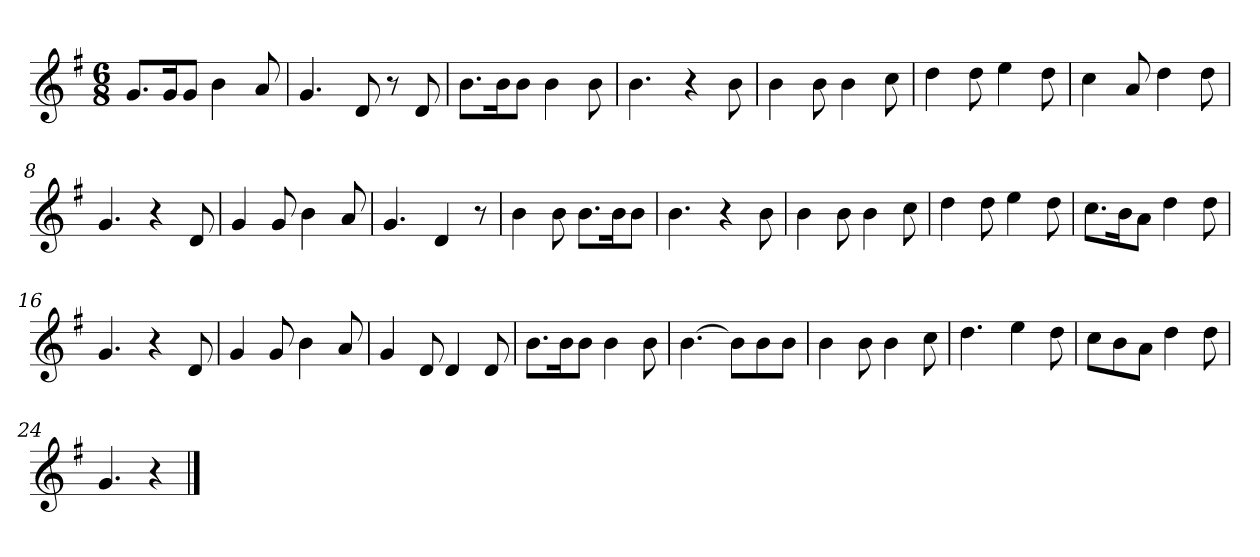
**kern
*part1
*staff1
*k[f#]
*M6/8
*MM120
=1
8.gL
16gK
8gJ
4b
8a
=2
4.g
8d
8r
8d
=3
8.bL
16bK
8bJ
4b
8b
=4
4.b
4r
8b
=5
4b
8b
4b
8cc
=6
4dd
8dd
4ee
8dd
=7
4cc
8a
4dd
8dd
=8
4.g
4r
8d
=9
4g
8g
4b
8a
=10
4.g
4d
8r
=11
4b
8b
8.bL
16bK
8bJ
=12
4.b
4r
8b
=13
4b
8b
4b
8cc
=14
4dd
8dd
4ee
8dd
=15
8.ccL
16bK
8aJ
4dd
8dd
=16
4.g
4r
8d
=17
4g
8g
4b
8a
=18
4g
8d
4d
8d
=19
8.bL
16bK
8bJ
4b
8b
=20
[4.b
8bL]
8b
8bJ
=21
4b
8b
4b
8cc
=22
4.dd
4ee
8dd
=23
8ccL
8b
8aJ
4dd
8dd
=24
4.g
4r
==
*-
